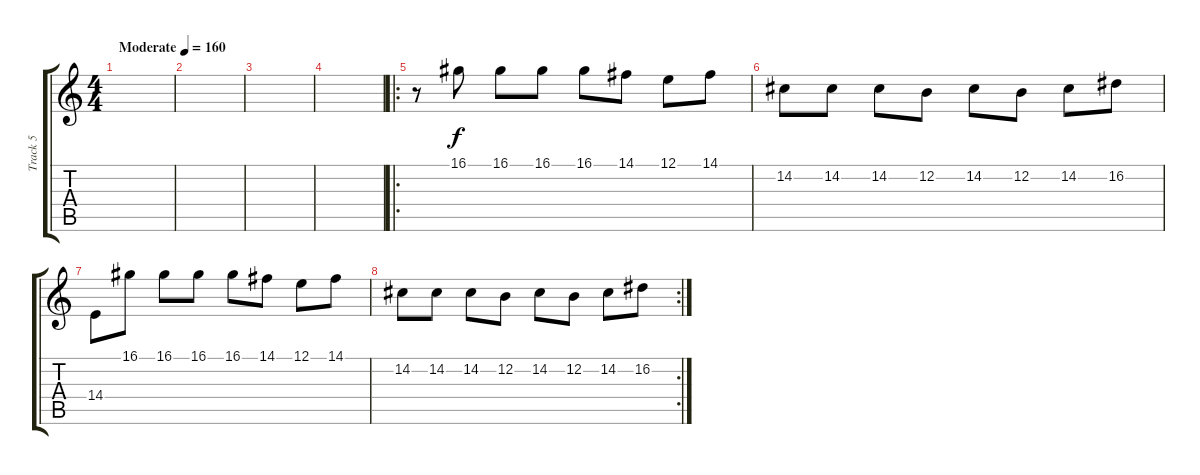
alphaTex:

\track ("Track 5" "Track 5") {instrument musicbox}
\staff {score tabs}
\tuning (E4 B3 G3 D3 A2 E2) {hide}
\ts (4 4)
\tempo (160 "Moderate")
\clef g2
\ks c
|
|
|
|
\ro
r.8 16.1.8 16.1.8 16.1.8 16.1.8 14.1.8 12.1.8 14.1.8 |
14.2.8 14.2.8 14.2.8 12.2.8 14.2.8 12.2.8 14.2.8 16.2.8 |
14.4.8 16.1.8 16.1.8 16.1.8 16.1.8 14.1.8 12.1.8 14.1.8 |
\rc 2
14.2.8 14.2.8 14.2.8 12.2.8 14.2.8 12.2.8 14.2.8 16.2.8
